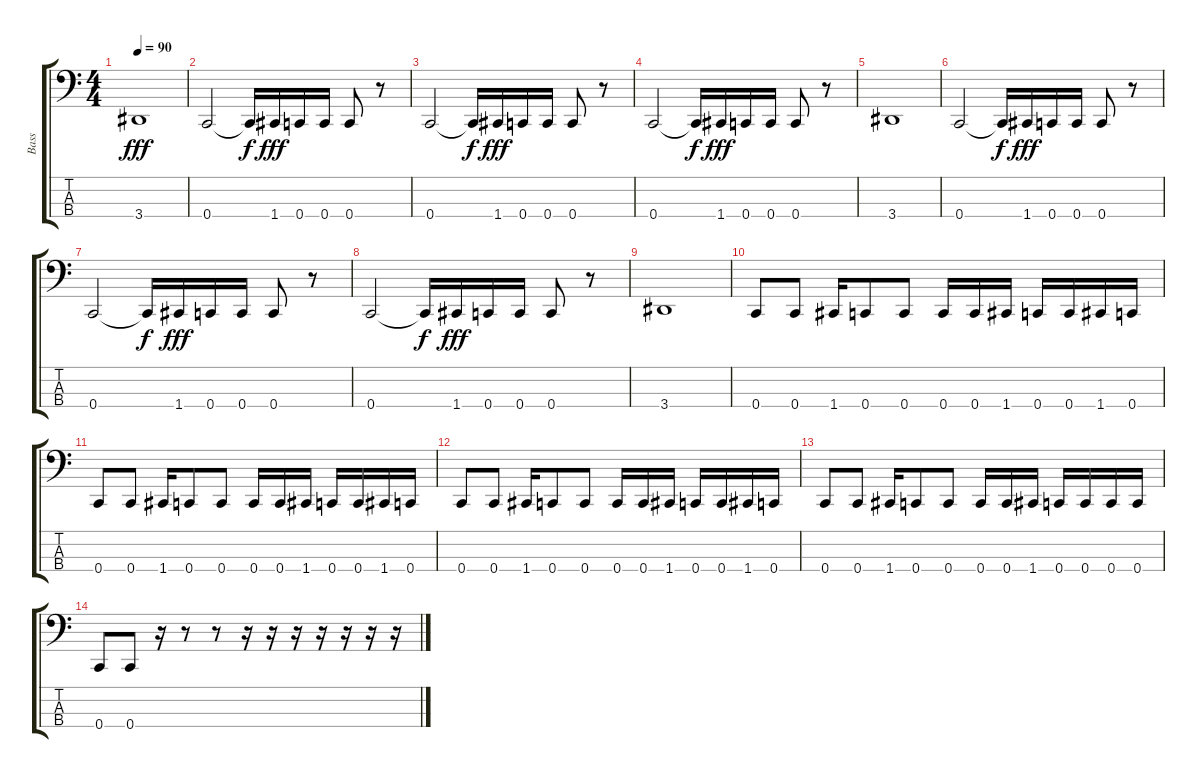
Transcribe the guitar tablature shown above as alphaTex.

\track ("Bass" "Bass") {instrument electricbassfinger}
\staff {score tabs}
\tuning (F2 C2 G1 C1) {hide}
\ts (4 4)
\tempo 90
\clef f4
\ks c
3.4.1{dy fff} |
0.4.2 0.4{t}.16{dy f} 1.4.16{dy fff} 0.4.16 0.4.16 0.4.8 r.8 |
0.4.2 0.4{t}.16{dy f} 1.4.16{dy fff} 0.4.16 0.4.16 0.4.8 r.8 |
0.4.2 0.4{t}.16{dy f} 1.4.16{dy fff} 0.4.16 0.4.16 0.4.8 r.8 |
3.4.1 |
0.4.2 0.4{t}.16{dy f} 1.4.16{dy fff} 0.4.16 0.4.16 0.4.8 r.8 |
0.4.2 0.4{t}.16{dy f} 1.4.16{dy fff} 0.4.16 0.4.16 0.4.8 r.8 |
0.4.2 0.4{t}.16{dy f} 1.4.16{dy fff} 0.4.16 0.4.16 0.4.8 r.8 |
3.4.1 |
0.4.8 0.4.8 1.4.16 0.4.8 0.4.8 0.4.16 0.4.16 1.4.16 0.4.16 0.4.16 1.4.16 0.4.16 |
0.4.8 0.4.8 1.4.16 0.4.8 0.4.8 0.4.16 0.4.16 1.4.16 0.4.16 0.4.16 1.4.16 0.4.16 |
0.4.8 0.4.8 1.4.16 0.4.8 0.4.8 0.4.16 0.4.16 1.4.16 0.4.16 0.4.16 1.4.16 0.4.16 |
0.4.8 0.4.8 1.4.16 0.4.8 0.4.8 0.4.16 0.4.16 1.4.16 0.4.16 0.4.16 0.4.16 0.4.16 |
0.4.8 0.4.8 r.16 r.8 r.8 r.16 r.16 r.16 r.16 r.16 r.16 r.16
